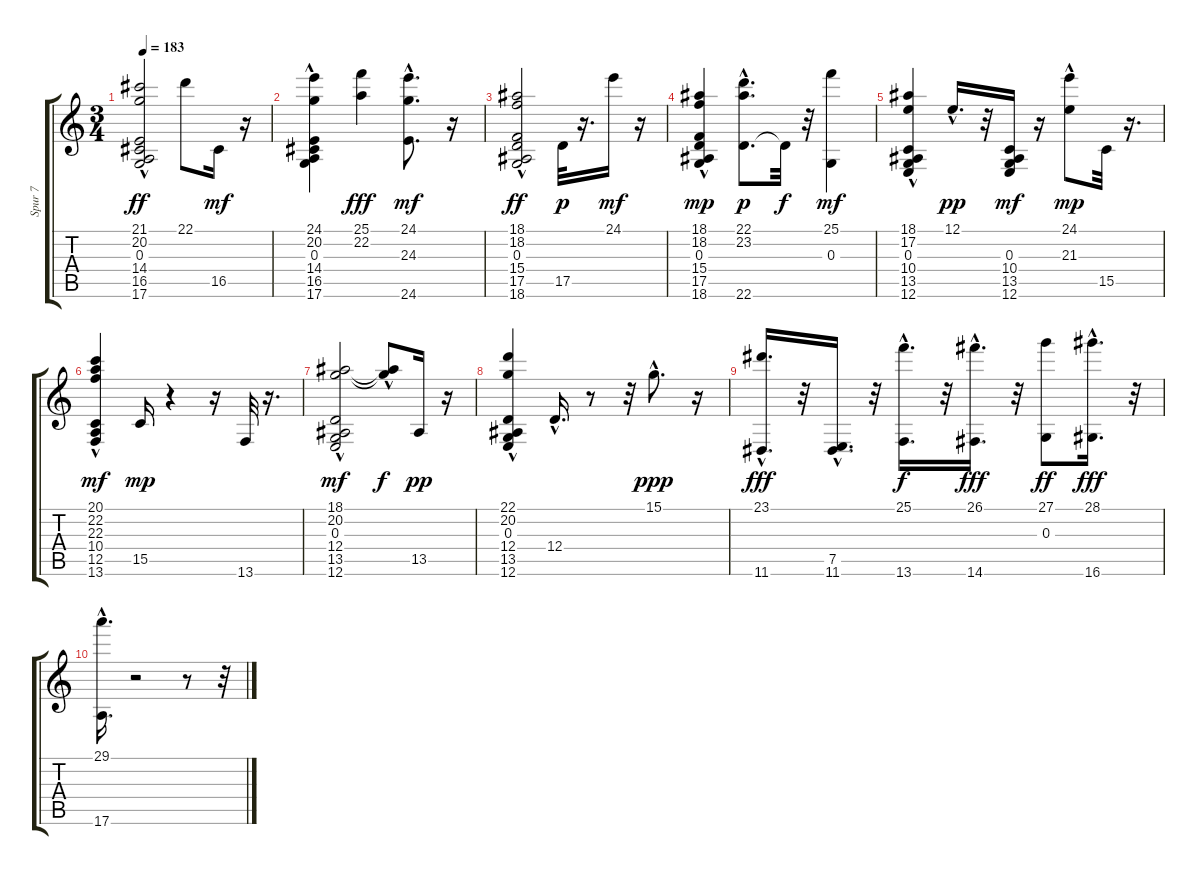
\track ("Spur 7" "Spur 7") {instrument brightacousticpiano}
\staff {score tabs}
\tuning (E4 B3 G3 D3 A2 E2) {hide}
\ts (3 4)
\tempo 183
\clef g2
\ks c
(21.1{hac} 20.2 0.3 14.4 16.5 17.6).2{dy ff} 22.1.8 16.5.16{dy mf} r.16 |
(24.1 20.2{hac} 0.3 14.4{hac} 16.5 17.6).4 (25.1 22.2).4{dy fff} (24.1{hac} 24.3 24.6).8{d dy mf} r.16 |
(18.1 18.2{hac} 0.3 15.4{hac} 17.5{hac} 18.6).2{dy ff} 17.5.32{dy p} r.16{d} 24.1.16{dy mf} r.16 |
(18.1{hac} 18.2 0.3{hac} 15.4{hac} 17.5{hac} 18.6{hac}).4{dy mp} (22.1 23.2 22.6{hac}).8{d dy p} 22.6{t}.32{dy f} r.32 (25.1 0.3).4{dy mf} |
(18.1 17.2{hac} 0.3 10.4 13.5 12.6).4 12.1{hac}.16{d dy pp} r.32 (0.3 10.4 13.5 12.6).16{dy mf} r.16 (24.1{hac} 21.3).8{dy mp} 15.5.32 r.16{d} |
(20.1 22.2 22.3 10.4{hac} 12.5 13.6).4{dy mf} 15.5.16{dy mp} r.4 r.16 13.6.32 r.16{d} |
(18.1 20.2 0.3{hac} 12.4 13.5 12.6{hac}).2{dy mf} (18.1{hac t} 20.2{t}).8{dy f} 13.5.16{dy pp} r.16 |
(22.1 20.2{hac} 0.3 12.4 13.5 12.6{hac}).4 12.4{hac}.16{d} r.8 r.32 15.1{hac}.8{d dy ppp} r.16 |
(23.1{hac} 11.6{hac}).16{d dy fff} r.32 (7.5{hac} 11.6).16{d} r.32 (25.1{hac} 13.6{hac}).16{d dy f} r.32 (26.1{hac} 14.6).16{d dy fff} r.32 (27.1 0.3).8{dy ff} (28.1{hac} 16.6{hac}).16{d dy fff} r.32 |
(29.1{hac} 17.6{hac}).16{d} r.2 r.8 r.32
